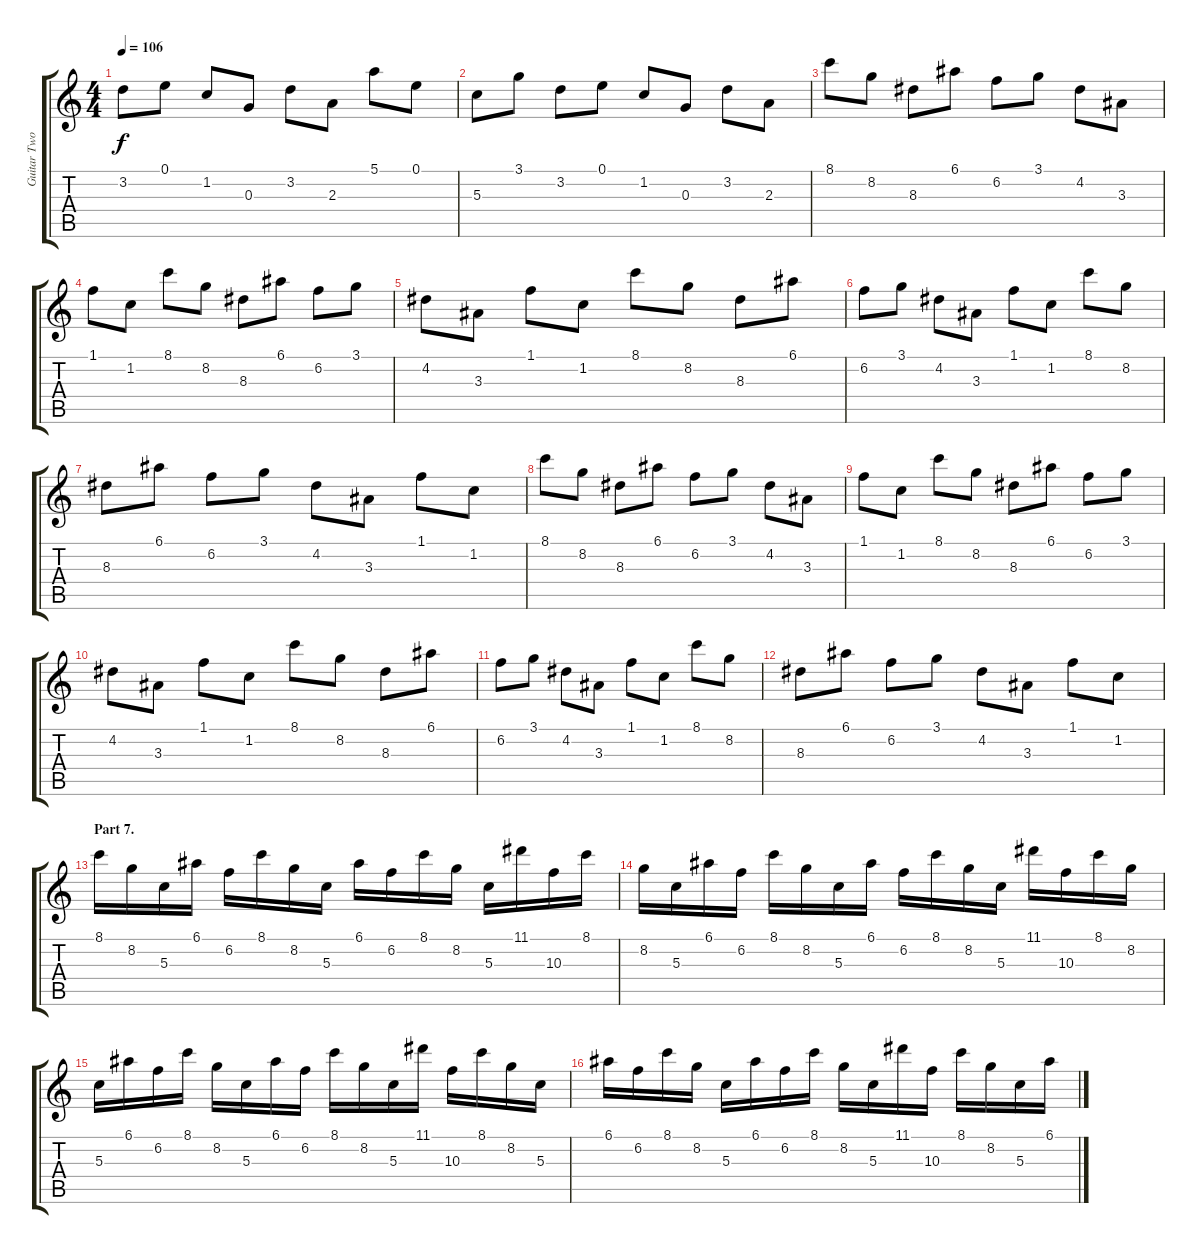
\track ("Guitar Two" "Guitar Two") {instrument distortionguitar}
\staff {score tabs}
\tuning (E4 B3 G3 D3 A2 E2) {hide}
\ts (4 4)
\tempo 106
\clef g2
\ks c
3.2.8{dy f} 0.1.8 1.2.8 0.3.8 3.2.8 2.3.8 5.1.8 0.1.8 |
5.3.8 3.1.8 3.2.8 0.1.8 1.2.8 0.3.8 3.2.8 2.3.8 |
8.1.8 8.2.8 8.3.8 6.1.8 6.2.8 3.1.8 4.2.8 3.3.8 |
1.1.8 1.2.8 8.1.8 8.2.8 8.3.8 6.1.8 6.2.8 3.1.8 |
4.2.8 3.3.8 1.1.8 1.2.8 8.1.8 8.2.8 8.3.8 6.1.8 |
6.2.8 3.1.8 4.2.8 3.3.8 1.1.8 1.2.8 8.1.8 8.2.8 |
8.3.8 6.1.8 6.2.8 3.1.8 4.2.8 3.3.8 1.1.8 1.2.8 |
8.1.8 8.2.8 8.3.8 6.1.8 6.2.8 3.1.8 4.2.8 3.3.8 |
1.1.8 1.2.8 8.1.8 8.2.8 8.3.8 6.1.8 6.2.8 3.1.8 |
4.2.8 3.3.8 1.1.8 1.2.8 8.1.8 8.2.8 8.3.8 6.1.8 |
6.2.8 3.1.8 4.2.8 3.3.8 1.1.8 1.2.8 8.1.8 8.2.8 |
8.3.8 6.1.8 6.2.8 3.1.8 4.2.8 3.3.8 1.1.8 1.2.8 |
\section ("" "Part 7.")
8.1.16 8.2.16 5.3.16 6.1.16 6.2.16 8.1.16 8.2.16 5.3.16 6.1.16 6.2.16 8.1.16 8.2.16 5.3.16 11.1.16 10.3.16 8.1.16 |
8.2.16 5.3.16 6.1.16 6.2.16 8.1.16 8.2.16 5.3.16 6.1.16 6.2.16 8.1.16 8.2.16 5.3.16 11.1.16 10.3.16 8.1.16 8.2.16 |
5.3.16 6.1.16 6.2.16 8.1.16 8.2.16 5.3.16 6.1.16 6.2.16 8.1.16 8.2.16 5.3.16 11.1.16 10.3.16 8.1.16 8.2.16 5.3.16 |
6.1.16 6.2.16 8.1.16 8.2.16 5.3.16 6.1.16 6.2.16 8.1.16 8.2.16 5.3.16 11.1.16 10.3.16 8.1.16 8.2.16 5.3.16 6.1.16
